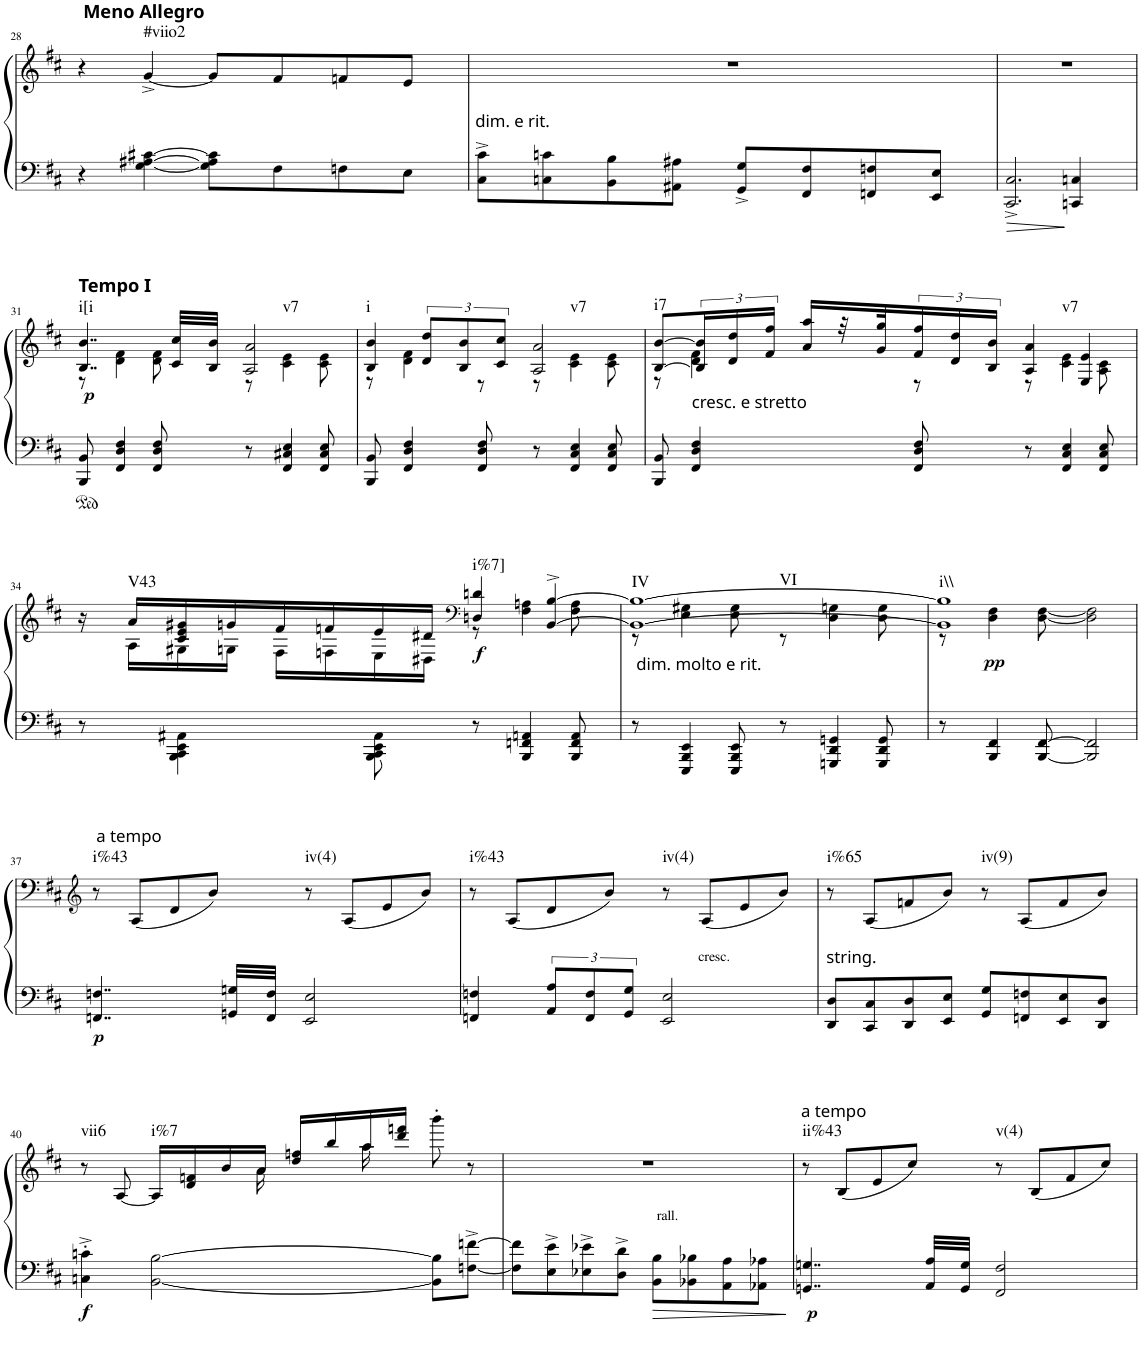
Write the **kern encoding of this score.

**kern	**kern	**dynam	**harte
*part1	*part1	*part1	*part1
*staff2	*staff1	*staff1/2	*
*I"Klavier	*	*	*
*I'Klav.	*	*	*
!!LO:PB:g=z
*clefF4	*clefG2	*	*
*k[f#c#]	*k[f#c#]	*	*
*D:	*D:	*	*
*M4/4	*M4/4	*	*
*met(c)	*met(c)	*	*
=28	=28	=28	=28
*	*^	*	*
!	!LO:TX:a:B:t=Meno Allegro	!	!	!LO:H:kt=#viio2
4r	4r	4ryy	.	N
[4G\ [4A#X\ [4c#X\	[4g^/	2.ryy	.	.
8G\] 8A#\] 8c#\]L	8g/L]	.	.	.
8F#\	8f#/	.	.	.
8Fn\	8fn/	.	.	.
8E\J	8e/J	.	.	.
*	*v	*v	*	*
=29	=29	=29	=29
!LO:TX:a:t=dim. e rit.	!	!	!
8C#\^ 8c#\^L	1r	.	.
8Cn\ 8cn\	.	.	.
8BB\ 8B\	.	.	.
8AA#X\ 8A#X\J	.	.	.
8GG/^ 8G/^L	.	.	.
8FF#/ 8F#/	.	.	.
8FFn/ 8Fn/	.	.	.
8EE/ 8E/J	.	.	.
=30	=30	=30	=30
2.CC#/^ 2.C#/^	1r	.	.
4CCn/ 4Cn/	.	.	.
!!LO:LB:g=z
=31	=31	=31	=31
*	*^	*	*
!	!LO:TX:a:B:t=Tempo I	!	!	!
!	!	!	!LO:DY:b	!LO:H:kt=i[i
8BBB/ 8BB/	4..B/ 4..b/	8r	p	N
4FF#/ 4D/ 4F#/	.	4d\ 4f#\	.	.
8FF#/ 8D/ 8F#/	.	8d\ 8f#\	.	.
.	32c#/ 32cc#/LLL	.	.	.
.	32B/ 32b/JJJ	.	.	.
8r	2A/ 2a/	8r	.	.
!	!	!	!	!LO:H:kt=v7
4FF#/ 4C#X/ 4E/	.	4c#\ 4e\	.	N
8FF#/ 8C#/ 8E/	.	8c#\ 8e\	.	.
=32	=32	=32	=32	=32
!	!	!	!	!LO:H:kt=i
8BBB/ 8BB/	4B/ 4b/	8r	.	N
4FF#/ 4D/ 4F#/	.	4d\ 4f#\	.	.
.	12d/ 12dd/L	.	.	.
.	12B/ 12b/	.	.	.
8FF#/ 8D/ 8F#/	.	8r	.	.
.	12c#/ 12cc#/J	.	.	.
8r	2A/ 2a/	8r	.	.
!	!	!	!	!LO:H:kt=v7
4FF#/ 4C#/ 4E/	.	4c#\ 4e\	.	N
8FF#/ 8C#/ 8E/	.	8c#\ 8e\	.	.
=33	=33	=33	=33	=33
!	!	!	!	!LO:H:kt=i7
8BBB/ 8BB/	[8B/ [8b/L	8r	.	N
!LO:TX:a:t=cresc. e stretto	!	!	!	!
4FF#/ 4D/ 4F#/	24B/] 24b/]L	4d\ 4f#\	.	.
.	24d/ 24dd/	.	.	.
.	24f#/ 24ff#/JJ	.	.	.
.	16a/ 16aa/LL	.	.	.
.	32r	.	.	.
.	32g/ 32gg/J	.	.	.
8FF#/ 8D/ 8F#/	24f#/ 24ff#/	8r	.	.
.	24d/ 24dd/	.	.	.
.	24B/ 24b/JJ	.	.	.
8r	4A/ 4a/	8r	.	.
!	!	!	!	!LO:H:kt=v7
4FF#/ 4C#/ 4E/	.	4c#\ 4e\	.	N
.	4E/ 4e/	.	.	.
8FF#/ 8C#/ 8E/	.	8A\ 8c#\	.	.
!!LO:LB:g=z	!!
=34	=34	=34	=34	=34
8r	16r	16ryy	.	.
!	!	!	!	!LO:H:kt=V43
.	16a/LL	16A\LL	.	N
4BBB\ 4CC#\ 4EE\ 4AA#X\	16c#/ 16e/ 16g#X/	16G#X\	.	.
.	16gn/	16Gn\JJ	.	.
.	16f#/	16F#\LL	.	.
.	16fn/	16Fn\	.	.
8BBB\ 8CC#\ 8EE\ 8AA#\	16e/	16E\	.	.
.	16d#X/JJ	16D#X\JJ	.	.
*	*clefF4	*	*	*
!	!	!	!LO:DY:b	!LO:H:kt=i%7]
8r	4Dn/ 4dn/	8r	f	N
4BBB/ 4FFn/ 4AAn/	.	4F\ 4An\	.	.
.	[4BB/^ [4B/^	.	.	.
8BBB/ 8FF/ 8AA/	.	8F\ 8A\	.	.
=35	=35	=35	=35	=35
!	!LO:TX:b:t=dim. molto e rit.	!	!	!LO:H:n=1:kt=IV
!	!	!	!	!LO:H:n=2:kt=VI
8r	1BB_ 1B_	8r	.	N N
4EEE/ 4BBB/ 4EE/	.	4E\ 4G#X\	.	.
8EEE/ 8BBB/ 8EE/	.	8E\ 8G#\	.	.
8r	.	8r	.	.
4GGGn/ 4DD/ 4GGn/	.	4D\ 4Gn\	.	.
8GGG/ 8DD/ 8GG/	.	8D\ 8G\	.	.
=36	=36	=36	=36	=36
!	!	!	!	!LO:H:kt=i\\
8r	1BB] 1B]	8r	.	N
!	!	!	!LO:DY:b	!
4BBB/ 4FF#/	.	4D\ 4F#\	pp	.
[8BBB/ [8FF#/	.	[8D\ [8F#\	.	.
2BBB/] 2FF#/]	.	2D\] 2F#\]	.	.
*	*v	*v	*	*
!!LO:LB:g=z
=37	=37	=37	=37
*	*clefG2	*	*
*	*^	*	*
!	!LO:TX:a:t=a tempo	!	!	!
!	!	!	!LO:DY:b=2	!LO:H:kt=i%43
*	*v	*v	*	*
4..FFn/ 4..Fn/	8r	p	N
.	(8A/L	.	.
.	8d/	.	.
.	8b/J)	.	.
32GGn/ 32Gn/LLL	.	.	.
32FF/ 32F/JJJ	.	.	.
!	!	!	!LO:H:kt=iv(4)
2EE/ 2E/	8r	.	N
.	(8A/L	.	.
.	8e/	.	.
.	8b/J)	.	.
=38	=38	=38	=38
!	!	!	!LO:H:kt=i%43
4FFn/ 4Fn/	8r	.	N
.	(8A/L	.	.
12AA/ 12A/L	8d/	.	.
12FF/ 12F/	.	.	.
.	8b/J)	.	.
12GG/ 12G/J	.	.	.
!	!	!	!LO:H:kt=iv(4)
2EE/ 2E/	8r	.	N
!	!LO:TX:b:t=cresc.	!	!
.	(8A/L	.	.
.	8e/	.	.
.	8b/J)	.	.
=39	=39	=39	=39
!LO:TX:a:t=string.	!	!	!LO:H:kt=i%65
8DD/ 8D/L	8r	.	N
8CC#/ 8C#/	(8A/L	.	.
8DD/ 8D/	8fn/	.	.
8EE/ 8E/J	8b/J)	.	.
!	!	!	!LO:H:kt=iv(9)
8GG/ 8G/L	8r	.	N
8FFn/ 8Fn/	(8A/L	.	.
8EE/ 8E/	8f/	.	.
8DD/ 8D/J	8b/J)	.	.
!!LO:LB:g=z
=40	=40	=40	=40
*	*^	*	*
!	!	!	!LO:DY:b=2	!LO:H:kt=vii6
4Cn\'^ 4cn\'^	8r	4ryy	f	N
.	[8A/	.	.	.
!	!	!	!	!LO:H:kt=i%7
[2BB\ [2B\	16A/LL]	8ryy	.	N
.	16d/ 16fn/	.	.	.
.	16b/	16ryy	.	.
.	16a/JJ	16a\	.	.
.	16dd/ 16ffn/LL	8ryy	.	.
.	16bb/	.	.	.
.	16aa/	16aa\	.	.
.	16ddd/ 16fffn/JJ	16ryy	.	.
8BB\] 8B\]L	8bbb'>\	4ryy	.	.
[8Fn\^ [8fn\^J	8r	.	.	.
*	*v	*v	*	*
=41	=41	=41	=41
8F\] 8f\]L	1r	.	.
8E\^ 8e\^	.	.	.
8E-X\^ 8e-X\^	.	.	.
8D\^ 8d\^J	.	.	.
!LO:TX:a:t=rall.	!	!	!
8BB\ 8B\L	.	.	.
8BB-X\ 8B-X\	.	.	.
8AA\ 8A\	.	.	.
8AA-X\ 8A-X\J	.	.	.
=42	=42	=42	=42
!	!LO:TX:a:t=a tempo	!	!
!	!	!LO:DY:b=2	!LO:H:kt=ii%43
4..GGn/ 4..Gn/	8r	p	N
.	(8B/L	.	.
.	8e/	.	.
.	8cc#/J)	.	.
32AA/ 32A/LLL	.	.	.
32GG/ 32G/JJJ	.	.	.
!	!	!	!LO:H:kt=v(4)
2FF#/ 2F#/	8r	.	N
.	(8B/L	.	.
.	8f#/	.	.
.	8cc#/J)	.	.
=	=	=	=
*-	*-	*-	*-
